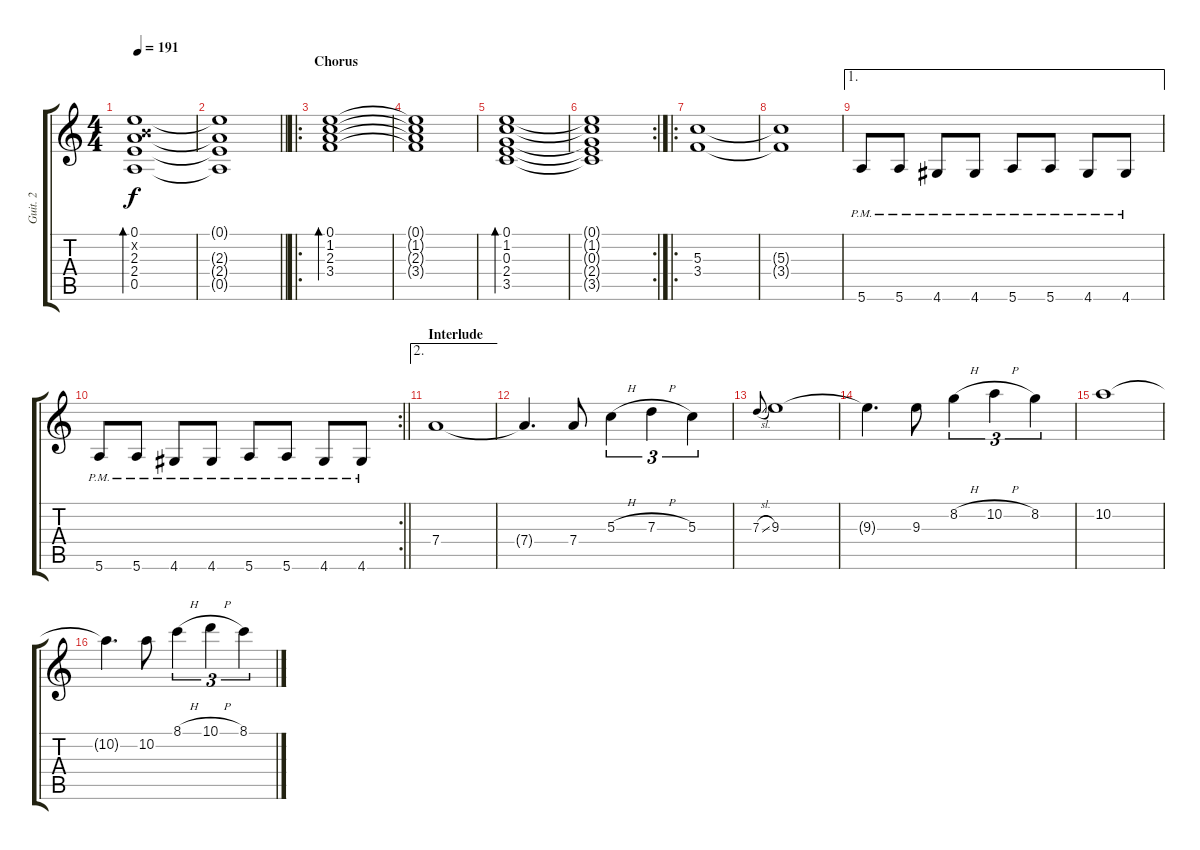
\track ("Guit. 2" "Guit. 2") {instrument overdrivenguitar}
\staff {score tabs}
\tuning (E4 B3 G3 D3 A2 E2) {hide}
\ts (4 4)
\tempo 191
\clef g2
\ks c
(0.1 0.2{x} 2.3 2.4 0.5).1{bd 240 dy f} |
\barLineRight lightlight
(0.1{t} 2.3{t} 2.4{t} 0.5{t}).1 |
\ro
\section ("" "Chorus")
(0.1 1.2 2.3 3.4).1{bd 120} |
(0.1{t} 1.2{t} 2.3{t} 3.4{t}).1 |
(0.1 1.2 0.3 2.4 3.5).1{bd 120} |
\rc 2
(0.1{t} 1.2{t} 0.3{t} 2.4{t} 3.5{t}).1 |
\ro
(5.3 3.4).1 |
(5.3{t} 3.4{t}).1 |
\ae 1
5.6{pm}.8 5.6{pm}.8 4.6{pm}.8 4.6{pm}.8 5.6{pm}.8 5.6{pm}.8 4.6{pm}.8 4.6{pm}.8 |
\rc 2
\barLineRight lightlight
5.6{pm}.8 5.6{pm}.8 4.6{pm}.8 4.6{pm}.8 5.6{pm}.8 5.6{pm}.8 4.6{pm}.8 4.6{pm}.8 |
\ae 2
\section ("" "Interlude")
7.4.1{volume 12} |
7.4{t}.4{d} 7.4.8 5.3{h}.4{tu (3 2)} 7.3{h}.4{tu (3 2)} 5.3.4{tu (3 2)} |
7.3{sl}.8{gr onbeat} 9.3.1 |
9.3{t}.4{d} 9.3.8 8.2{h}.4{tu (3 2)} 10.2{h}.4{tu (3 2)} 8.2.4{tu (3 2)} |
10.2.1 |
10.2{t}.4{d} 10.2.8 8.1{h}.4{tu (3 2)} 10.1{h}.4{tu (3 2)} 8.1.4{tu (3 2)}
